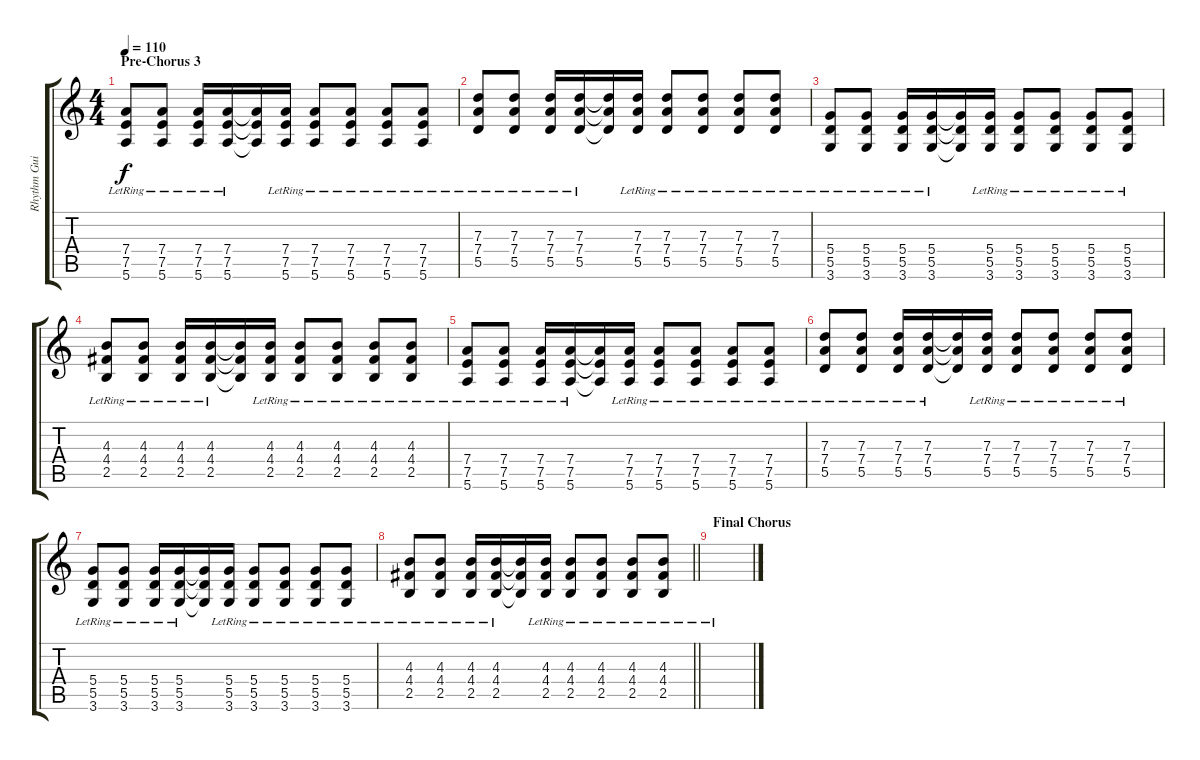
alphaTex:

\track ("Rhythm Guitar 1" "Rhythm Gui") {instrument distortionguitar}
\staff {score tabs}
\tuning (E4 B3 G3 D3 A2 E2) {hide}
\ts (4 4)
\section ("" "Pre-Chorus 3")
\tempo 110
\clef g2
\ks c
(7.4{lr} 7.5{lr} 5.6{lr}).8{dy f} (7.4{lr} 7.5{lr} 5.6{lr}).8 (7.4{lr} 7.5{lr} 5.6{lr}).16 (7.4{lr} 7.5{lr} 5.6{lr}).16 (7.4{t} 7.5{t} 5.6{t}).16 (7.4{lr} 7.5{lr} 5.6{lr}).16 (7.4{lr} 7.5{lr} 5.6{lr}).8 (7.4{lr} 7.5{lr} 5.6{lr}).8 (7.4{lr} 7.5{lr} 5.6{lr}).8 (7.4{lr} 7.5{lr} 5.6{lr}).8 |
(7.3{lr} 7.4{lr} 5.5{lr}).8 (7.3{lr} 7.4{lr} 5.5{lr}).8 (7.3{lr} 7.4{lr} 5.5{lr}).16 (7.3{lr} 7.4{lr} 5.5{lr}).16 (7.3{t} 7.4{t} 5.5{t}).16 (7.3{lr} 7.4{lr} 5.5{lr}).16 (7.3{lr} 7.4{lr} 5.5{lr}).8 (7.3{lr} 7.4{lr} 5.5{lr}).8 (7.3{lr} 7.4{lr} 5.5{lr}).8 (7.3{lr} 7.4{lr} 5.5{lr}).8 |
(5.4{lr} 5.5{lr} 3.6{lr}).8 (5.4{lr} 5.5{lr} 3.6{lr}).8 (5.4{lr} 5.5{lr} 3.6{lr}).16 (5.4{lr} 5.5{lr} 3.6{lr}).16 (5.4{t} 5.5{t} 3.6{t}).16 (5.4{lr} 5.5{lr} 3.6{lr}).16 (5.4{lr} 5.5{lr} 3.6{lr}).8 (5.4{lr} 5.5{lr} 3.6{lr}).8 (5.4{lr} 5.5{lr} 3.6{lr}).8 (5.4{lr} 5.5{lr} 3.6{lr}).8 |
(4.3{lr} 4.4{lr} 2.5{lr}).8 (4.3{lr} 4.4{lr} 2.5{lr}).8 (4.3{lr} 4.4{lr} 2.5{lr}).16 (4.3{lr} 4.4{lr} 2.5{lr}).16 (4.3{t} 4.4{t} 2.5{t}).16 (4.3{lr} 4.4{lr} 2.5{lr}).16 (4.3{lr} 4.4{lr} 2.5{lr}).8 (4.3{lr} 4.4{lr} 2.5{lr}).8 (4.3{lr} 4.4{lr} 2.5{lr}).8 (4.3{lr} 4.4{lr} 2.5{lr}).8 |
(7.4{lr} 7.5{lr} 5.6{lr}).8 (7.4{lr} 7.5{lr} 5.6{lr}).8 (7.4{lr} 7.5{lr} 5.6{lr}).16 (7.4{lr} 7.5{lr} 5.6{lr}).16 (7.4{t} 7.5{t} 5.6{t}).16 (7.4{lr} 7.5{lr} 5.6{lr}).16 (7.4{lr} 7.5{lr} 5.6{lr}).8 (7.4{lr} 7.5{lr} 5.6{lr}).8 (7.4{lr} 7.5{lr} 5.6{lr}).8 (7.4{lr} 7.5{lr} 5.6{lr}).8 |
(7.3{lr} 7.4{lr} 5.5{lr}).8 (7.3{lr} 7.4{lr} 5.5{lr}).8 (7.3{lr} 7.4{lr} 5.5{lr}).16 (7.3{lr} 7.4{lr} 5.5{lr}).16 (7.3{t} 7.4{t} 5.5{t}).16 (7.3{lr} 7.4{lr} 5.5{lr}).16 (7.3{lr} 7.4{lr} 5.5{lr}).8 (7.3{lr} 7.4{lr} 5.5{lr}).8 (7.3{lr} 7.4{lr} 5.5{lr}).8 (7.3{lr} 7.4{lr} 5.5{lr}).8 |
(5.4{lr} 5.5{lr} 3.6{lr}).8 (5.4{lr} 5.5{lr} 3.6{lr}).8 (5.4{lr} 5.5{lr} 3.6{lr}).16 (5.4{lr} 5.5{lr} 3.6{lr}).16 (5.4{t} 5.5{t} 3.6{t}).16 (5.4{lr} 5.5{lr} 3.6{lr}).16 (5.4{lr} 5.5{lr} 3.6{lr}).8 (5.4{lr} 5.5{lr} 3.6{lr}).8 (5.4{lr} 5.5{lr} 3.6{lr}).8 (5.4{lr} 5.5{lr} 3.6{lr}).8 |
\barLineRight lightlight
(4.3{lr} 4.4{lr} 2.5{lr}).8 (4.3{lr} 4.4{lr} 2.5{lr}).8 (4.3{lr} 4.4{lr} 2.5{lr}).16 (4.3{lr} 4.4{lr} 2.5{lr}).16 (4.3{t} 4.4{t} 2.5{t}).16 (4.3{lr} 4.4{lr} 2.5{lr}).16 (4.3{lr} 4.4{lr} 2.5{lr}).8 (4.3{lr} 4.4{lr} 2.5{lr}).8 (4.3{lr} 4.4{lr} 2.5{lr}).8 (4.3{lr} 4.4{lr} 2.5{lr}).8 |
\section ("" "Final Chorus")
